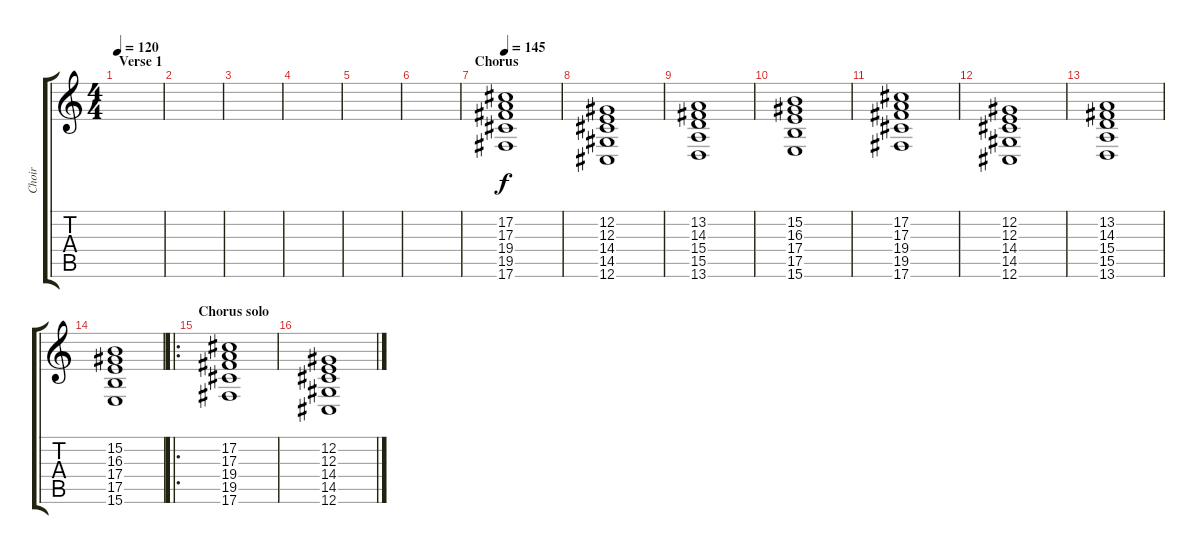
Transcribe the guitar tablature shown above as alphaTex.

\track ("Choir" "Choir") {instrument choiraahs}
\staff {score tabs}
\tuning (Db4 Ab3 E3 B2 Gb2 Db2) {hide}
\ts (4 4)
\section ("" "Verse 1")
\tempo 120
\clef g2
\ks c
|
|
|
|
|
|
\section ("" "Chorus")
\tempo 145
(17.2 17.3 19.4 19.5 17.6).1 |
(12.2 12.3 14.4 14.5 12.6).1 |
(13.2 14.3 15.4 15.5 13.6).1 |
(15.2 16.3 17.4 17.5 15.6).1 |
(17.2 17.3 19.4 19.5 17.6).1 |
(12.2 12.3 14.4 14.5 12.6).1 |
(13.2 14.3 15.4 15.5 13.6).1 |
(15.2 16.3 17.4 17.5 15.6).1 |
\ro
\section ("" "Chorus solo")
(17.2 17.3 19.4 19.5 17.6).1 |
(12.2 12.3 14.4 14.5 12.6).1
